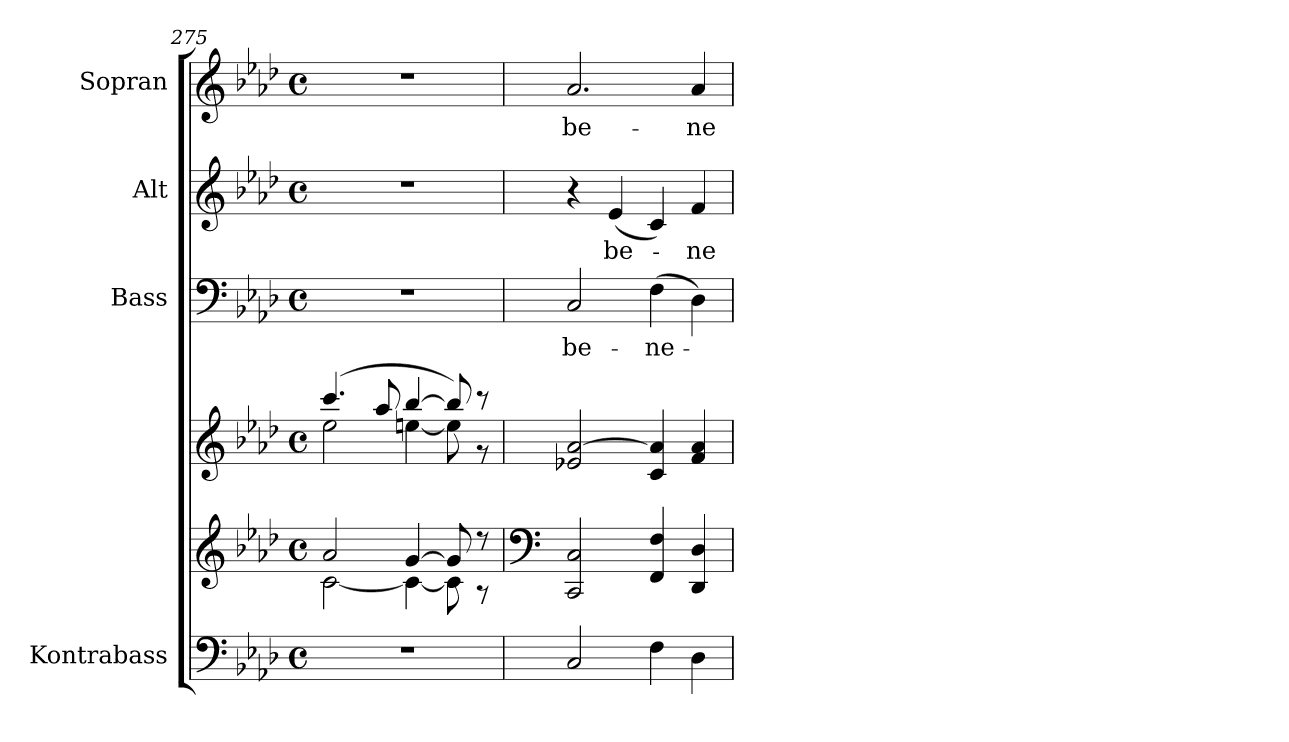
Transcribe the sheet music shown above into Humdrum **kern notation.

**kern	**kern	**kern	**kern	**text	**kern	**text	**kern	**text
*part5	*part4	*part4	*part3	*part3	*part2	*part2	*part1	*part1
*staff6	*staff5	*staff4	*staff3	*staff3	*staff2	*staff2	*staff1	*staff1
*I"Kontrabass	*	*	*I"Bass	*	*I"Alt	*	*I"Sopran	*
*I'Kb.	*	*	*I'B.	*	*I'A.	*	*I'S.	*
!!LO:PB:g=z
*clefF4	*clefG2	*clefG2	*clefF4	*	*clefG2	*	*clefG2	*
*ITrd7c12	*	*	*	*	*	*	*	*
*k[b-e-a-d-]	*k[b-e-a-d-]	*k[b-e-a-d-]	*k[b-e-a-d-]	*	*k[b-e-a-d-]	*	*k[b-e-a-d-]	*
*A-:	*A-:	*A-:	*A-:	*	*A-:	*	*A-:	*
*M4/4	*M4/4	*M4/4	*M4/4	*	*M4/4	*	*M4/4	*
*met(c)	*met(c)	*met(c)	*met(c)	*	*met(c)	*	*met(c)	*
=275	=275	=275	=275	=275	=275	=275	=275	=275
*	*^	*^	*	*	*	*	*	*
1r	2a-/	[<2c\	(4.ccc/	2ee-\	1r	.	1r	.	1r	.
.	.	.	8aa-/	.	.	.	.	.	.	.
.	[>4g/	4c\_	[>4bb-/	[<4een\	.	.	.	.	.	.
.	8g/]	8c\]	8bb-/])	8ee\]	.	.	.	.	.	.
.	8r	8r	8r	8r	.	.	.	.	.	.
*	*v	*v	*	*	*	*	*	*	*	*
*	*	*v	*v	*	*	*	*	*	*
=276	=276	=276	=276	=276	=276	=276	=276	=276
*	*clefF4	*	*	*	*	*	*	*
*	*^	*^	*	*	*	*	*	*
!	!	!	!	!	!	!LO:LY:b	!	!	!	!LO:LY:b
*	*v	*v	*	*	*	*	*	*	*	*
*	*	*v	*v	*	*	*	*	*	*
2CC/	2CC/ 2C/	2e-X/ [>2a-/	2C/	be-	4r	.	2.a-/	be-
!	!	!	!	!	!	!LO:LY:b	!	!
.	.	.	.	.	(<4e-/	be-	.	.
!	!	!	!	!LO:LY:b	!	!	!	!
4FF\	4FF/ 4F/	4c/ 4a-/]	(>4F\	-ne-	4c/)	.	.	.
!	!	!	!	!	!	!LO:LY:b	!	!LO:LY:b
4DD-\	4DD-/ 4D-/	4f/ 4a-/	4D-\)	.	4f/	-ne-	4a-/	-ne-
=	=	=	=	=	=	=	=	=
*-	*-	*-	*-	*-	*-	*-	*-	*-
